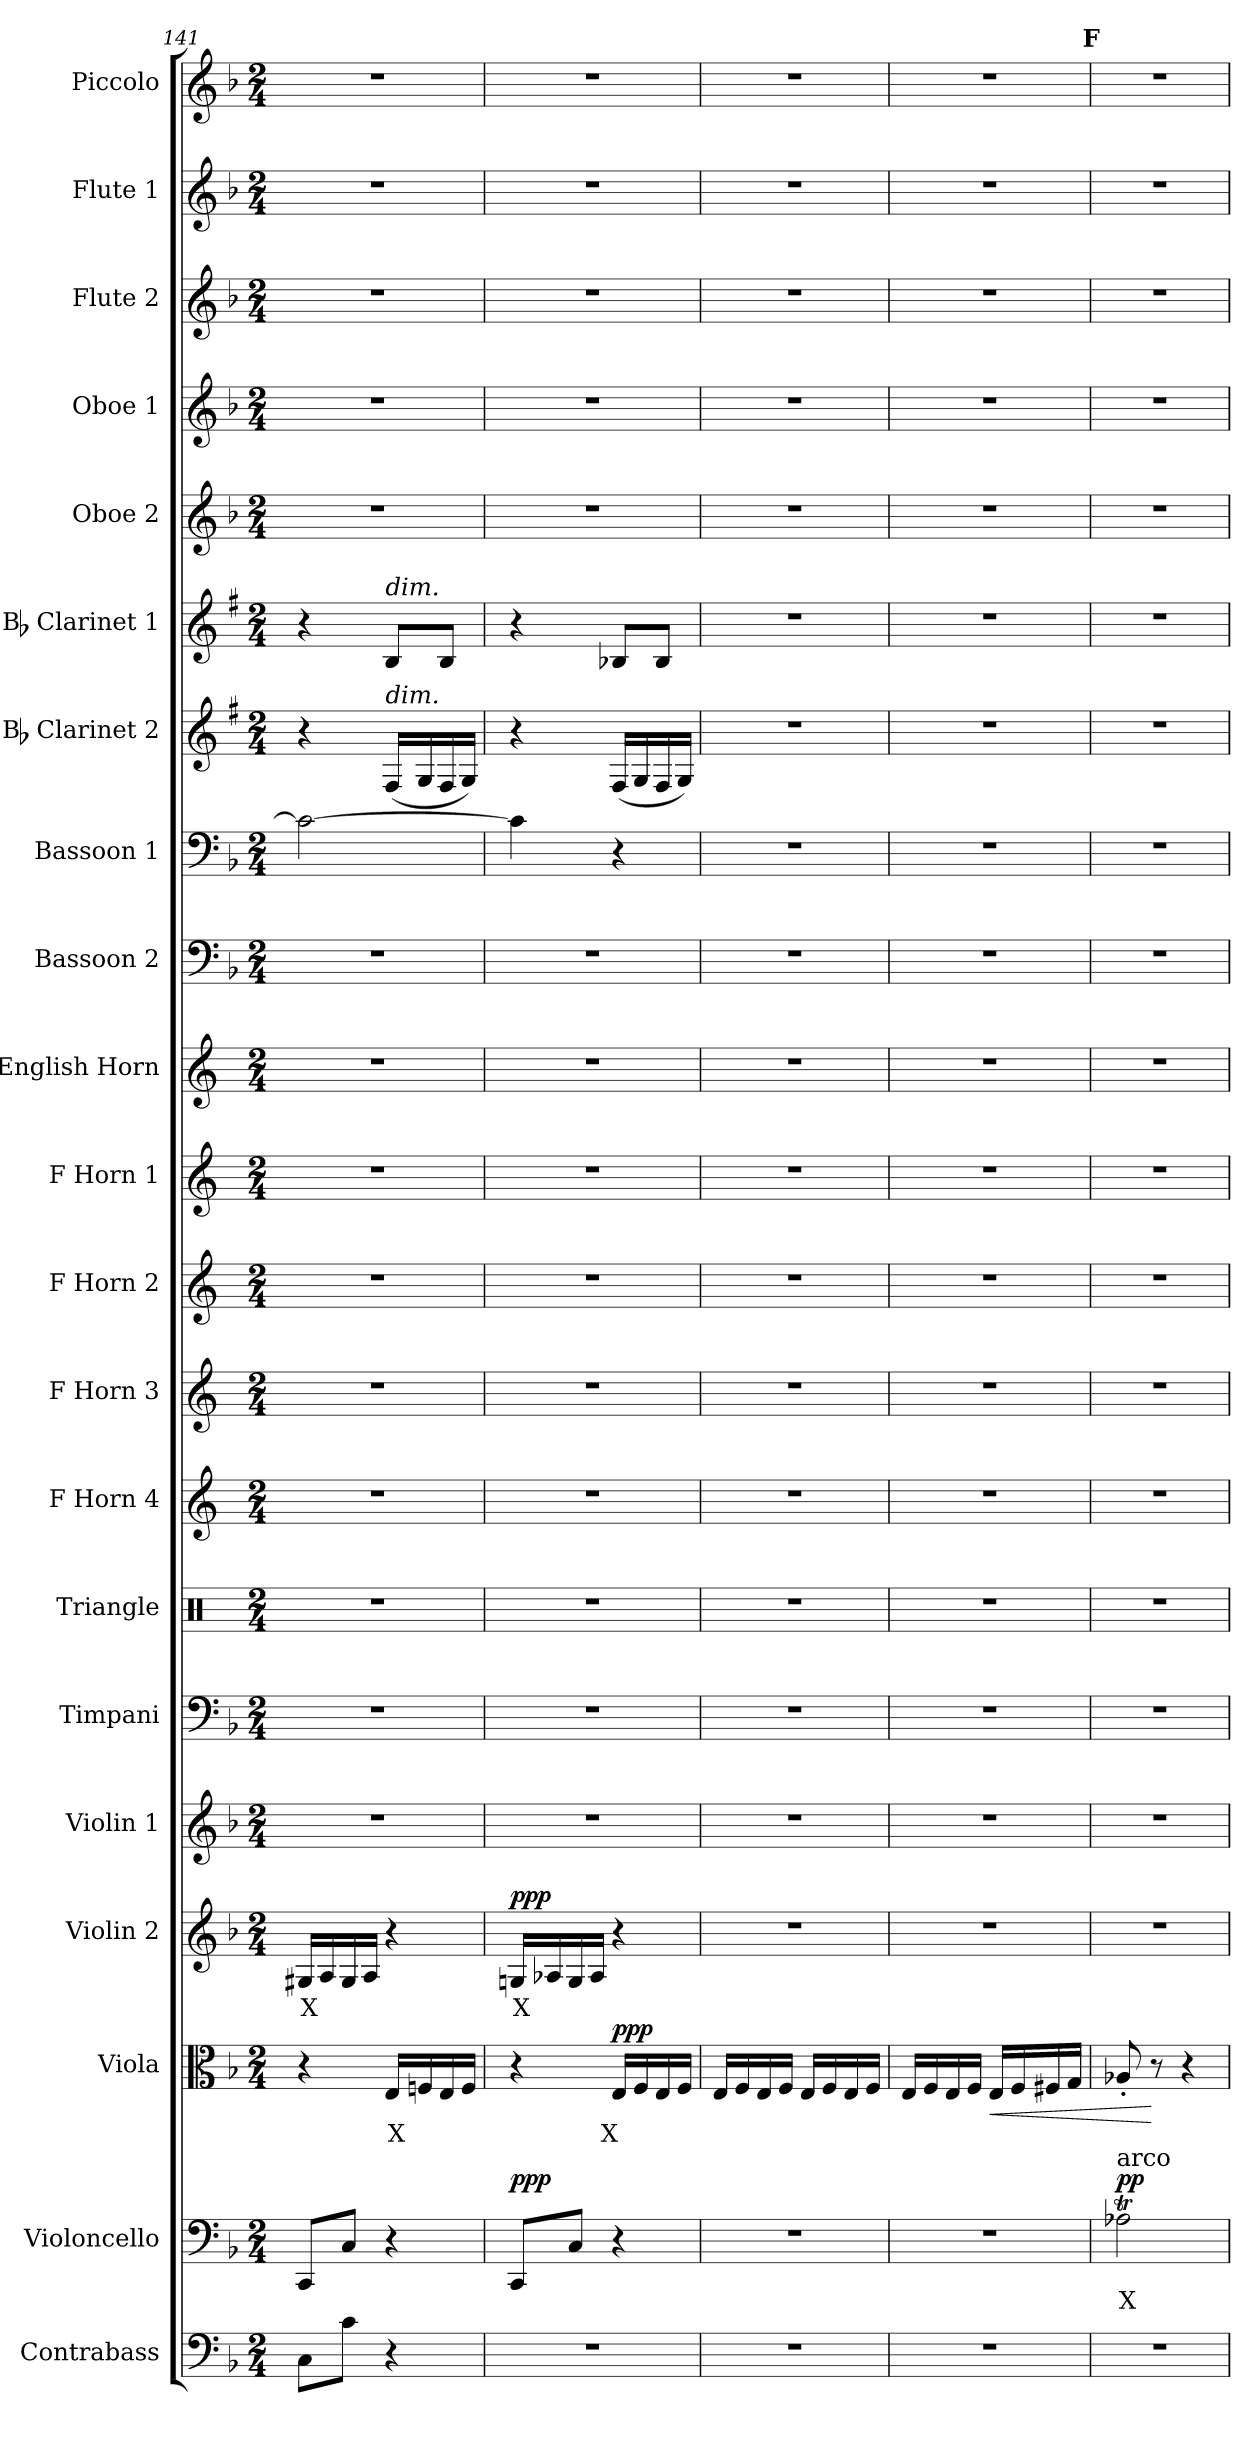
**kern	**kern	**text	**dynam	**kern	**text	**dynam	**kern	**text	**dynam	**kern	**kern	**kern	**kern	**kern	**kern	**kern	**kern	**kern	**kern	**kern	**kern	**kern	**kern	**kern	**kern	**kern
*part21	*part20	*part20	*part20	*part19	*part19	*part19	*part18	*part18	*part18	*part17	*part16	*part15	*part14	*part13	*part12	*part11	*part10	*part9	*part8	*part7	*part6	*part5	*part4	*part3	*part2	*part1
*staff21	*staff20	*staff20	*staff20	*staff19	*staff19	*staff19	*staff18	*staff18	*staff18	*staff17	*staff16	*staff15	*staff14	*staff13	*staff12	*staff11	*staff10	*staff9	*staff8	*staff7	*staff6	*staff5	*staff4	*staff3	*staff2	*staff1
*I"Contrabass	*I"Violoncello	*	*	*I"Viola	*	*	*I"Violin 2	*	*	*I"Violin 1	*I"Timpani	*I"Triangle	*I"F Horn 4	*I"F Horn 3	*I"F Horn 2	*I"F Horn 1	*I"English Horn	*I"Bassoon 2	*I"Bassoon 1	*I"Bb Clarinet 2	*I"Bb Clarinet 1	*I"Oboe 2	*I"Oboe 1	*I"Flute 2	*I"Flute 1	*I"Piccolo
*I'Cb	*I'Vc	*	*	*I'Vla	*	*	*I'Vln 2	*	*	*I'Vln 1	*I'Timp	*I'Tri	*I'Hn 4	*I'Hn 3	*I'Hn 2	*I'Hn 1	*I'E Hn	*I'Bsn 2	*I'Bsn 1	*I'Cl 2	*I'Cl 1	*I'Ob 2	*I'Ob 1	*I'Fl 2	*I'Fl 1	*I'Picc
*clefF4	*clefF4	*	*	*clefC3	*	*	*clefG2	*	*	*clefG2	*clefF4	*clefX	*clefG2	*clefG2	*clefG2	*clefG2	*clefG2	*clefF4	*clefF4	*clefG2	*clefG2	*clefG2	*clefG2	*clefG2	*clefG2	*clefG2
*ITrd7c12	*	*	*	*	*	*	*	*	*	*	*	*	*ITrd4c7	*ITrd4c7	*ITrd4c7	*ITrd4c7	*ITrd4c7	*	*	*ITrd1c2	*ITrd1c2	*	*	*	*	*ITrd-7c-12
*k[b-]	*k[b-]	*	*	*k[b-]	*	*	*k[b-]	*	*	*k[b-]	*k[b-]	*k[]	*k[b-]	*k[b-]	*k[b-]	*k[b-]	*k[b-]	*k[b-]	*k[b-]	*k[b-]	*k[b-]	*k[b-]	*k[b-]	*k[b-]	*k[b-]	*k[b-]
*M2/4	*M2/4	*	*	*M2/4	*	*	*M2/4	*	*	*M2/4	*M2/4	*M2/4	*M2/4	*M2/4	*M2/4	*M2/4	*M2/4	*M2/4	*M2/4	*M2/4	*M2/4	*M2/4	*M2/4	*M2/4	*M2/4	*M2/4
=141	=141	=141	=141	=141	=141	=141	=141	=141	=141	=141	=141	=141	=141	=141	=141	=141	=141	=141	=141	=141	=141	=141	=141	=141	=141	=141
!	!	!	!	!	!	!	!	!LO:LY:b:color=#FF0000	!	!	!	!	!	!	!	!	!	!	!	!	!	!	!	!	!	!
8CC\L	8CC/L	.	.	4r	.	.	16G#X/LL	X	.	2r	2r	2r	2r	2r	2r	2r	2r	2r	2c\_	4r	4r	2r	2r	2r	2r	2r
.	.	.	.	.	.	.	16A/	.	.	.	.	.	.	.	.	.	.	.	.	.	.	.	.	.	.	.
8C\J	8C/J	.	.	.	.	.	16G#/	.	.	.	.	.	.	.	.	.	.	.	.	.	.	.	.	.	.	.
.	.	.	.	.	.	.	16A/JJ	.	.	.	.	.	.	.	.	.	.	.	.	.	.	.	.	.	.	.
!	!	!	!	!	!	!	!	!	!	!	!	!	!	!	!	!	!	!	!	!	!LO:TX:a:i:t=dim.	!	!	!	!	!
!	!	!	!	!	!	!	!	!	!	!	!	!	!	!	!	!	!	!	!	!LO:TX:a:i:t=dim.	!	!	!	!	!	!
!	!	!	!	!	!LO:LY:b:color=#FF0000	!	!	!	!	!	!	!	!	!	!	!	!	!	!	!	!	!	!	!	!	!
4r	4r	.	.	16E/LL	X	.	4r	.	.	.	.	.	.	.	.	.	.	.	.	(16E/LL	8A/L	.	.	.	.	.
.	.	.	.	16Fn/	.	.	.	.	.	.	.	.	.	.	.	.	.	.	.	16F/	.	.	.	.	.	.
.	.	.	.	16E/	.	.	.	.	.	.	.	.	.	.	.	.	.	.	.	16E/	8A/J	.	.	.	.	.
.	.	.	.	16F/JJ	.	.	.	.	.	.	.	.	.	.	.	.	.	.	.	16F/JJ)	.	.	.	.	.	.
=142	=142	=142	=142	=142	=142	=142	=142	=142	=142	=142	=142	=142	=142	=142	=142	=142	=142	=142	=142	=142	=142	=142	=142	=142	=142	=142
!	!	!	!LO:DY:b	!	!	!	!	!LO:LY:b:color=#FF0000	!LO:DY:b	!	!	!	!	!	!	!	!	!	!	!	!	!	!	!	!	!
2r	8CC/L	.	ppp	4r	.	.	16Gn/LL	X	ppp	2r	2r	2r	2r	2r	2r	2r	2r	2r	4c\]	4r	4r	2r	2r	2r	2r	2r
.	.	.	.	.	.	.	16A-X/	.	.	.	.	.	.	.	.	.	.	.	.	.	.	.	.	.	.	.
.	8C/J	.	.	.	.	.	16G/	.	.	.	.	.	.	.	.	.	.	.	.	.	.	.	.	.	.	.
.	.	.	.	.	.	.	16A-/JJ	.	.	.	.	.	.	.	.	.	.	.	.	.	.	.	.	.	.	.
!	!	!	!	!	!LO:LY:b:color=#FF0000	!LO:DY:b	!	!	!	!	!	!	!	!	!	!	!	!	!	!	!	!	!	!	!	!
.	4r	.	.	16E/LL	X	ppp	4r	.	.	.	.	.	.	.	.	.	.	.	4r	(16E/LL	8A-X/L	.	.	.	.	.
.	.	.	.	16F/	.	.	.	.	.	.	.	.	.	.	.	.	.	.	.	16F/	.	.	.	.	.	.
.	.	.	.	16E/	.	.	.	.	.	.	.	.	.	.	.	.	.	.	.	16E/	8A-/J	.	.	.	.	.
.	.	.	.	16F/JJ	.	.	.	.	.	.	.	.	.	.	.	.	.	.	.	16F/JJ)	.	.	.	.	.	.
=143	=143	=143	=143	=143	=143	=143	=143	=143	=143	=143	=143	=143	=143	=143	=143	=143	=143	=143	=143	=143	=143	=143	=143	=143	=143	=143
2r	2r	.	.	16E/LL	.	.	2r	.	.	2r	2r	2r	2r	2r	2r	2r	2r	2r	2r	2r	2r	2r	2r	2r	2r	2r
.	.	.	.	16F/	.	.	.	.	.	.	.	.	.	.	.	.	.	.	.	.	.	.	.	.	.	.
.	.	.	.	16E/	.	.	.	.	.	.	.	.	.	.	.	.	.	.	.	.	.	.	.	.	.	.
.	.	.	.	16F/JJ	.	.	.	.	.	.	.	.	.	.	.	.	.	.	.	.	.	.	.	.	.	.
.	.	.	.	16E/LL	.	.	.	.	.	.	.	.	.	.	.	.	.	.	.	.	.	.	.	.	.	.
.	.	.	.	16F/	.	.	.	.	.	.	.	.	.	.	.	.	.	.	.	.	.	.	.	.	.	.
.	.	.	.	16E/	.	.	.	.	.	.	.	.	.	.	.	.	.	.	.	.	.	.	.	.	.	.
.	.	.	.	16F/JJ	.	.	.	.	.	.	.	.	.	.	.	.	.	.	.	.	.	.	.	.	.	.
=144	=144	=144	=144	=144	=144	=144	=144	=144	=144	=144	=144	=144	=144	=144	=144	=144	=144	=144	=144	=144	=144	=144	=144	=144	=144	=144
2r	2r	.	.	16E/LL	.	.	2r	.	.	2r	2r	2r	2r	2r	2r	2r	2r	2r	2r	2r	2r	2r	2r	2r	2r	2r
.	.	.	.	16F/	.	.	.	.	.	.	.	.	.	.	.	.	.	.	.	.	.	.	.	.	.	.
.	.	.	.	16E/	.	.	.	.	.	.	.	.	.	.	.	.	.	.	.	.	.	.	.	.	.	.
.	.	.	.	16F/JJ	.	.	.	.	.	.	.	.	.	.	.	.	.	.	.	.	.	.	.	.	.	.
!	!	!	!	!	!	!LO:HP:b	!	!	!	!	!	!	!	!	!	!	!	!	!	!	!	!	!	!	!	!
.	.	.	.	16E/LL	.	<	.	.	.	.	.	.	.	.	.	.	.	.	.	.	.	.	.	.	.	.
.	.	.	.	16F/	.	.	.	.	.	.	.	.	.	.	.	.	.	.	.	.	.	.	.	.	.	.
.	.	.	.	16F#X/	.	.	.	.	.	.	.	.	.	.	.	.	.	.	.	.	.	.	.	.	.	.
.	.	.	.	16G/JJ	.	.	.	.	.	.	.	.	.	.	.	.	.	.	.	.	.	.	.	.	.	.
!!LO:REH:place=s1:a:B:enc=none:fs=18:t=F
=145	=145	=145	=145	=145	=145	=145	=145	=145	=145	=145	=145	=145	=145	=145	=145	=145	=145	=145	=145	=145	=145	=145	=145	=145	=145	=145
!	!LO:TX:a:t=arco	!	!	!	!	!	!	!	!	!	!	!	!	!	!	!	!	!	!	!	!	!	!	!	!	!
!	!	!LO:LY:b:color=#FF0000	!LO:DY:b	!	!	!	!	!	!	!	!	!	!	!	!	!	!	!	!	!	!	!	!	!	!	!
2r	2A-XT\	X	pp	8A-X'/	.	.	2r	.	.	2r	2r	2r	2r	2r	2r	2r	2r	2r	2r	2r	2r	2r	2r	2r	2r	2r
.	.	.	.	8r	.	[	.	.	.	.	.	.	.	.	.	.	.	.	.	.	.	.	.	.	.	.
.	.	.	.	4r	.	.	.	.	.	.	.	.	.	.	.	.	.	.	.	.	.	.	.	.	.	.
=	=	=	=	=	=	=	=	=	=	=	=	=	=	=	=	=	=	=	=	=	=	=	=	=	=	=
*-	*-	*-	*-	*-	*-	*-	*-	*-	*-	*-	*-	*-	*-	*-	*-	*-	*-	*-	*-	*-	*-	*-	*-	*-	*-	*-
